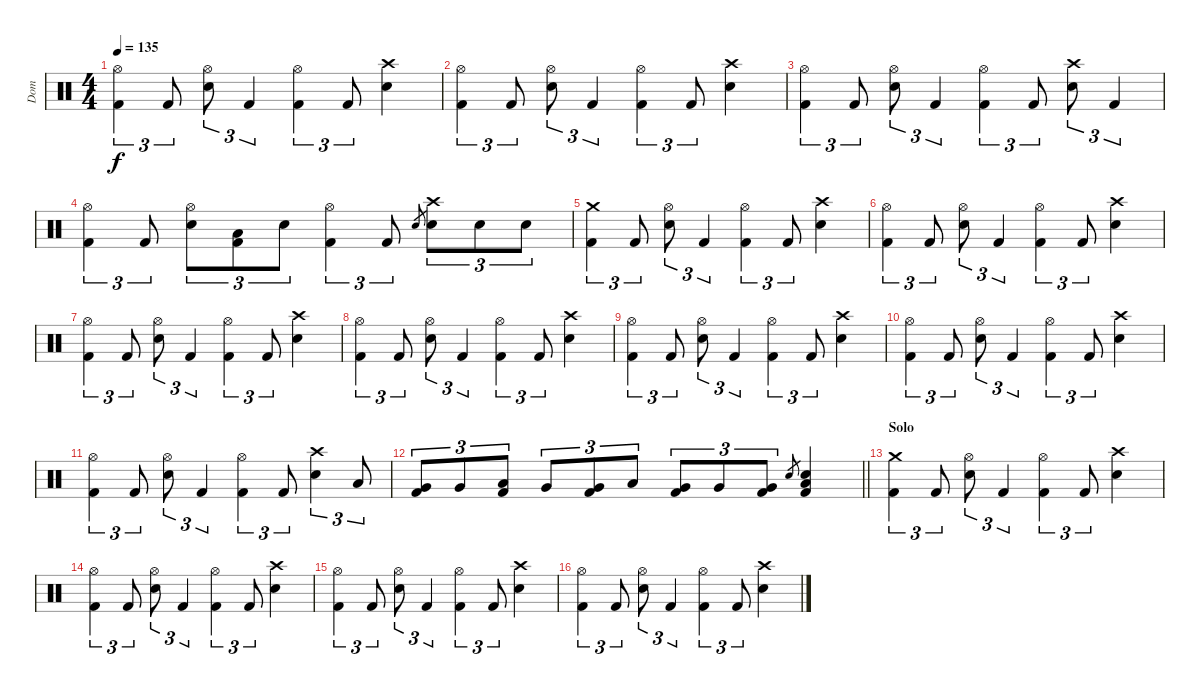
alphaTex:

\track ("Dom" "Dom") {instrument percussion}
\staff {score}
\articulation defaults
\ts (4 4)
\tempo 135
\clef neutral
\ks c
("Hi-Hat (open)" "Kick (hit) 2").4{tu (3 2) dy f} "Kick (hit) 2".8{tu (3 2)} ("Hi-Hat (open)" "Electric Snare (hit)").8{tu (3 2)} "Kick (hit) 2".4{tu (3 2)} ("Hi-Hat (open)" "Kick (hit) 2").4{tu (3 2)} "Kick (hit) 2".8{tu (3 2)} ("Crash high (hit)" "Electric Snare (hit)").4 |
("Hi-Hat (open)" "Kick (hit) 2").4{tu (3 2)} "Kick (hit) 2".8{tu (3 2)} ("Hi-Hat (open)" "Electric Snare (hit)").8{tu (3 2)} "Kick (hit) 2".4{tu (3 2)} ("Hi-Hat (open)" "Kick (hit) 2").4{tu (3 2)} "Kick (hit) 2".8{tu (3 2)} ("Crash high (hit)" "Electric Snare (hit)").4 |
("Hi-Hat (open)" "Kick (hit) 2").4{tu (3 2)} "Kick (hit) 2".8{tu (3 2)} ("Hi-Hat (open)" "Electric Snare (hit)").8{tu (3 2)} "Kick (hit) 2".4{tu (3 2)} ("Hi-Hat (open)" "Kick (hit) 2").4{tu (3 2)} "Kick (hit) 2".8{tu (3 2)} ("Crash high (hit)" "Electric Snare (hit)").8{tu (3 2)} "Kick (hit) 2".4{tu (3 2)} |
("Hi-Hat (open)" "Kick (hit) 2").4{tu (3 2)} "Kick (hit) 2".8{tu (3 2)} ("Hi-Hat (open)" "Electric Snare (hit)").8{tu (3 2)} ("Low Floor Tom (hit)" "Kick (hit) 2").8{tu (3 2)} "Electric Snare (hit)".8{tu (3 2)} ("Hi-Hat (open)" "Kick (hit) 2").4{tu (3 2)} "Kick (hit) 2".8{tu (3 2)} "Electric Snare (hit)".8{gr} ("Crash high (hit)" "Electric Snare (hit)").8{tu (3 2)} "Electric Snare (hit)".8{tu (3 2)} "Electric Snare (hit)".8{tu (3 2)} |
("Crash medium (hit)" "Kick (hit) 2").4{tu (3 2)} "Kick (hit) 2".8{tu (3 2)} ("Hi-Hat (open)" "Electric Snare (hit)").8{tu (3 2)} "Kick (hit) 2".4{tu (3 2)} ("Hi-Hat (open)" "Kick (hit) 2").4{tu (3 2)} "Kick (hit) 2".8{tu (3 2)} ("Crash high (hit)" "Electric Snare (hit)").4 |
("Hi-Hat (open)" "Kick (hit) 2").4{tu (3 2)} "Kick (hit) 2".8{tu (3 2)} ("Hi-Hat (open)" "Electric Snare (hit)").8{tu (3 2)} "Kick (hit) 2".4{tu (3 2)} ("Hi-Hat (open)" "Kick (hit) 2").4{tu (3 2)} "Kick (hit) 2".8{tu (3 2)} ("Crash high (hit)" "Electric Snare (hit)").4 |
("Hi-Hat (open)" "Kick (hit) 2").4{tu (3 2)} "Kick (hit) 2".8{tu (3 2)} ("Hi-Hat (open)" "Electric Snare (hit)").8{tu (3 2)} "Kick (hit) 2".4{tu (3 2)} ("Hi-Hat (open)" "Kick (hit) 2").4{tu (3 2)} "Kick (hit) 2".8{tu (3 2)} ("Crash high (hit)" "Electric Snare (hit)").4 |
("Hi-Hat (open)" "Kick (hit) 2").4{tu (3 2)} "Kick (hit) 2".8{tu (3 2)} ("Hi-Hat (open)" "Electric Snare (hit)").8{tu (3 2)} "Kick (hit) 2".4{tu (3 2)} ("Hi-Hat (open)" "Kick (hit) 2").4{tu (3 2)} "Kick (hit) 2".8{tu (3 2)} ("Crash high (hit)" "Electric Snare (hit)").4 |
("Hi-Hat (open)" "Kick (hit) 2").4{tu (3 2)} "Kick (hit) 2".8{tu (3 2)} ("Hi-Hat (open)" "Electric Snare (hit)").8{tu (3 2)} "Kick (hit) 2".4{tu (3 2)} ("Hi-Hat (open)" "Kick (hit) 2").4{tu (3 2)} "Kick (hit) 2".8{tu (3 2)} ("Crash high (hit)" "Electric Snare (hit)").4 |
("Hi-Hat (open)" "Kick (hit) 2").4{tu (3 2)} "Kick (hit) 2".8{tu (3 2)} ("Hi-Hat (open)" "Electric Snare (hit)").8{tu (3 2)} "Kick (hit) 2".4{tu (3 2)} ("Hi-Hat (open)" "Kick (hit) 2").4{tu (3 2)} "Kick (hit) 2".8{tu (3 2)} ("Crash high (hit)" "Electric Snare (hit)").4 |
("Hi-Hat (open)" "Kick (hit) 2").4{tu (3 2)} "Kick (hit) 2".8{tu (3 2)} ("Hi-Hat (open)" "Electric Snare (hit)").8{tu (3 2)} "Kick (hit) 2".4{tu (3 2)} ("Hi-Hat (open)" "Kick (hit) 2").4{tu (3 2)} "Kick (hit) 2".8{tu (3 2)} ("Crash high (hit)" "Electric Snare (hit)").4{tu (3 2)} "Low Floor Tom (hit)".8{tu (3 2)} |
\barLineRight lightlight
("Very Low Tom (hit)" "Kick (hit) 2").8{tu (3 2)} "Very Low Tom (hit)".8{tu (3 2)} ("Low Floor Tom (hit)" "Kick (hit) 2").8{tu (3 2)} "Very Low Tom (hit)".8{tu (3 2)} ("Very Low Tom (hit)" "Kick (hit) 2").8{tu (3 2)} "Low Floor Tom (hit)".8{tu (3 2)} ("Very Low Tom (hit)" "Kick (hit) 2").8{tu (3 2)} "Very Low Tom (hit)".8{tu (3 2)} ("Very Low Tom (hit)" "Kick (hit) 2").8{tu (3 2)} "Electric Snare (hit)".8{gr} ("Electric Snare (hit)" "Low Floor Tom (hit)" "Kick (hit) 2").4 |
\section ("" "Solo")
("Crash medium (hit)" "Kick (hit) 2").4{tu (3 2)} "Kick (hit) 2".8{tu (3 2)} ("Hi-Hat (open)" "Electric Snare (hit)").8{tu (3 2)} "Kick (hit) 2".4{tu (3 2)} ("Hi-Hat (open)" "Kick (hit) 2").4{tu (3 2)} "Kick (hit) 2".8{tu (3 2)} ("Crash high (hit)" "Electric Snare (hit)").4 |
("Hi-Hat (open)" "Kick (hit) 2").4{tu (3 2)} "Kick (hit) 2".8{tu (3 2)} ("Hi-Hat (open)" "Electric Snare (hit)").8{tu (3 2)} "Kick (hit) 2".4{tu (3 2)} ("Hi-Hat (open)" "Kick (hit) 2").4{tu (3 2)} "Kick (hit) 2".8{tu (3 2)} ("Crash high (hit)" "Electric Snare (hit)").4 |
("Hi-Hat (open)" "Kick (hit) 2").4{tu (3 2)} "Kick (hit) 2".8{tu (3 2)} ("Hi-Hat (open)" "Electric Snare (hit)").8{tu (3 2)} "Kick (hit) 2".4{tu (3 2)} ("Hi-Hat (open)" "Kick (hit) 2").4{tu (3 2)} "Kick (hit) 2".8{tu (3 2)} ("Crash high (hit)" "Electric Snare (hit)").4 |
("Hi-Hat (open)" "Kick (hit) 2").4{tu (3 2)} "Kick (hit) 2".8{tu (3 2)} ("Hi-Hat (open)" "Electric Snare (hit)").8{tu (3 2)} "Kick (hit) 2".4{tu (3 2)} ("Hi-Hat (open)" "Kick (hit) 2").4{tu (3 2)} "Kick (hit) 2".8{tu (3 2)} ("Crash high (hit)" "Electric Snare (hit)").4
